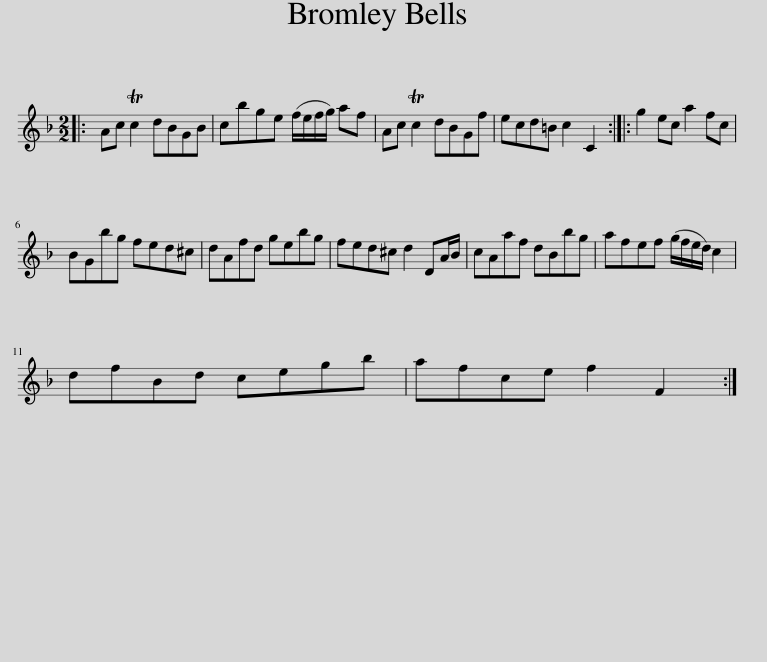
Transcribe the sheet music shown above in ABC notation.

X:1
L:1/8
M:2/2
I:linebreak $
K:F
V:1 treble
V:1
|: Ac Tc2 dBGB | cbge (f/e/f/g/) af | Ac Tc2 dBGf | ecd=B c2 C2 :: g2 ec a2 fc |$ %5
 BGbg fed^c | dAfd gebg | fed^c d2 DA/B/ | cAaf dBbg | afef (g/f/e/d/) c2 |$ %10
 dfBd cegb | afce f2 F2 :| %12
